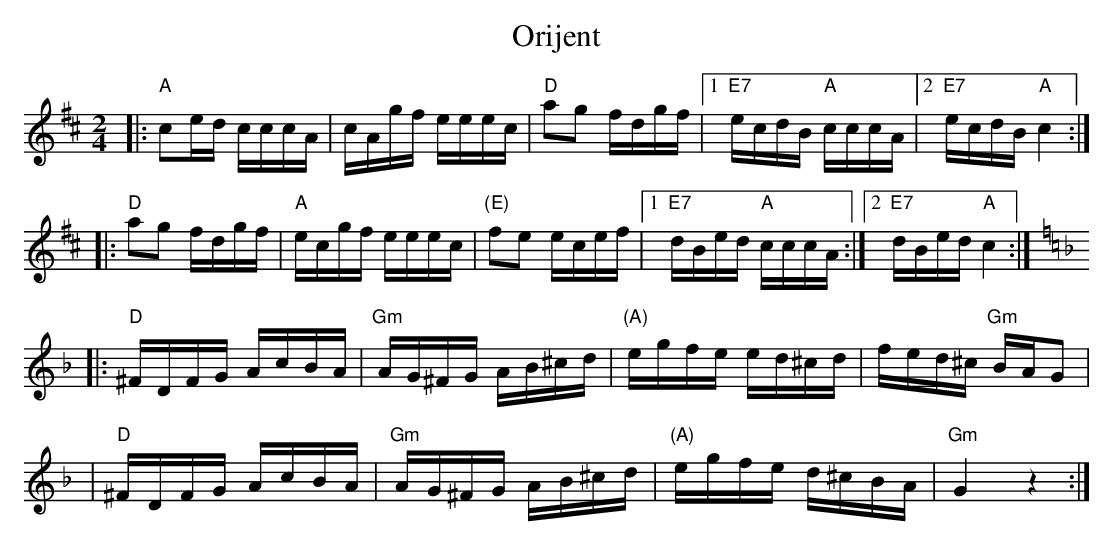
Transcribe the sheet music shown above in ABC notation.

X:1
T:Orijent
M:2/4
L:1/16
K:AMix
|: "A"c2ed cccA | cAgf eeec | "D"a2g2 fdgf |1 "E7"ecdB "A"cccA |2 "E7"ecdB "A"c4 :|
|: "D"a2g2 fdgf | "A"ecgf eeec | "(E)"f2e2 ecef |1 "E7"dBed "A"cccA :|2 "E7"dBed "A"c4 :| [K:GDor]
|: "D"^FDFG AcBA | "Gm"AG^FG AB^cd | "(A)"egfe ed^cd | fed^c "Gm"BAG2 |
|  "D"^FDFG AcBA | "Gm"AG^FG AB^cd | "(A)"egfe d^cBA | "Gm"G4 z4 :|
